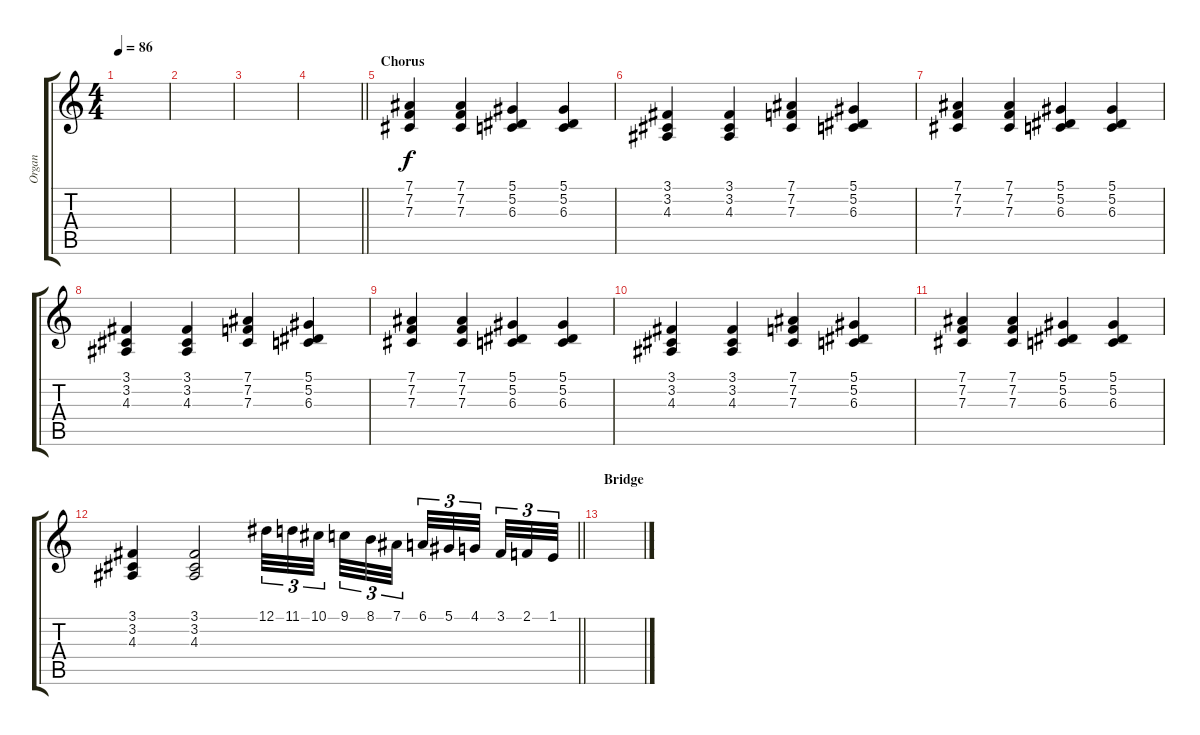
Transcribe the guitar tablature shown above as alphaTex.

\track ("Organ" "Organ") {instrument rockorgan}
\staff {score tabs}
\tuning (Eb4 Bb3 Gb3 Db3 Ab2 Eb2) {hide}
\ts (4 4)
\tempo 86
\clef g2
\ks c
|
|
|
\barLineRight lightlight
|
\section ("" "Chorus")
(7.1 7.2 7.3).4 (7.1 7.2 7.3).4 (5.1 5.2 6.3).4 (5.1 5.2 6.3).4 |
(3.1 3.2 4.3).4 (3.1 3.2 4.3).4 (7.1 7.2 7.3).4 (5.1 5.2 6.3).4 |
(7.1 7.2 7.3).4 (7.1 7.2 7.3).4 (5.1 5.2 6.3).4 (5.1 5.2 6.3).4 |
(3.1 3.2 4.3).4 (3.1 3.2 4.3).4 (7.1 7.2 7.3).4 (5.1 5.2 6.3).4 |
(7.1 7.2 7.3).4 (7.1 7.2 7.3).4 (5.1 5.2 6.3).4 (5.1 5.2 6.3).4 |
(3.1 3.2 4.3).4 (3.1 3.2 4.3).4 (7.1 7.2 7.3).4 (5.1 5.2 6.3).4 |
(7.1 7.2 7.3).4 (7.1 7.2 7.3).4 (5.1 5.2 6.3).4 (5.1 5.2 6.3).4 |
\barLineRight lightlight
(3.1 3.2 4.3).4 (3.1 3.2 4.3).2 12.1.32{tu (3 2)} 11.1.32{tu (3 2)} 10.1.32{tu (3 2) beam splitsecondary} 9.1.32{tu (3 2)} 8.1.32{tu (3 2)} 7.1.32{tu (3 2) beam splitsecondary} 6.1.32{tu (3 2)} 5.1.32{tu (3 2)} 4.1.32{tu (3 2) beam splitsecondary} 3.1.32{tu (3 2)} 2.1.32{tu (3 2)} 1.1.32{tu (3 2)} |
\section ("" "Bridge")
